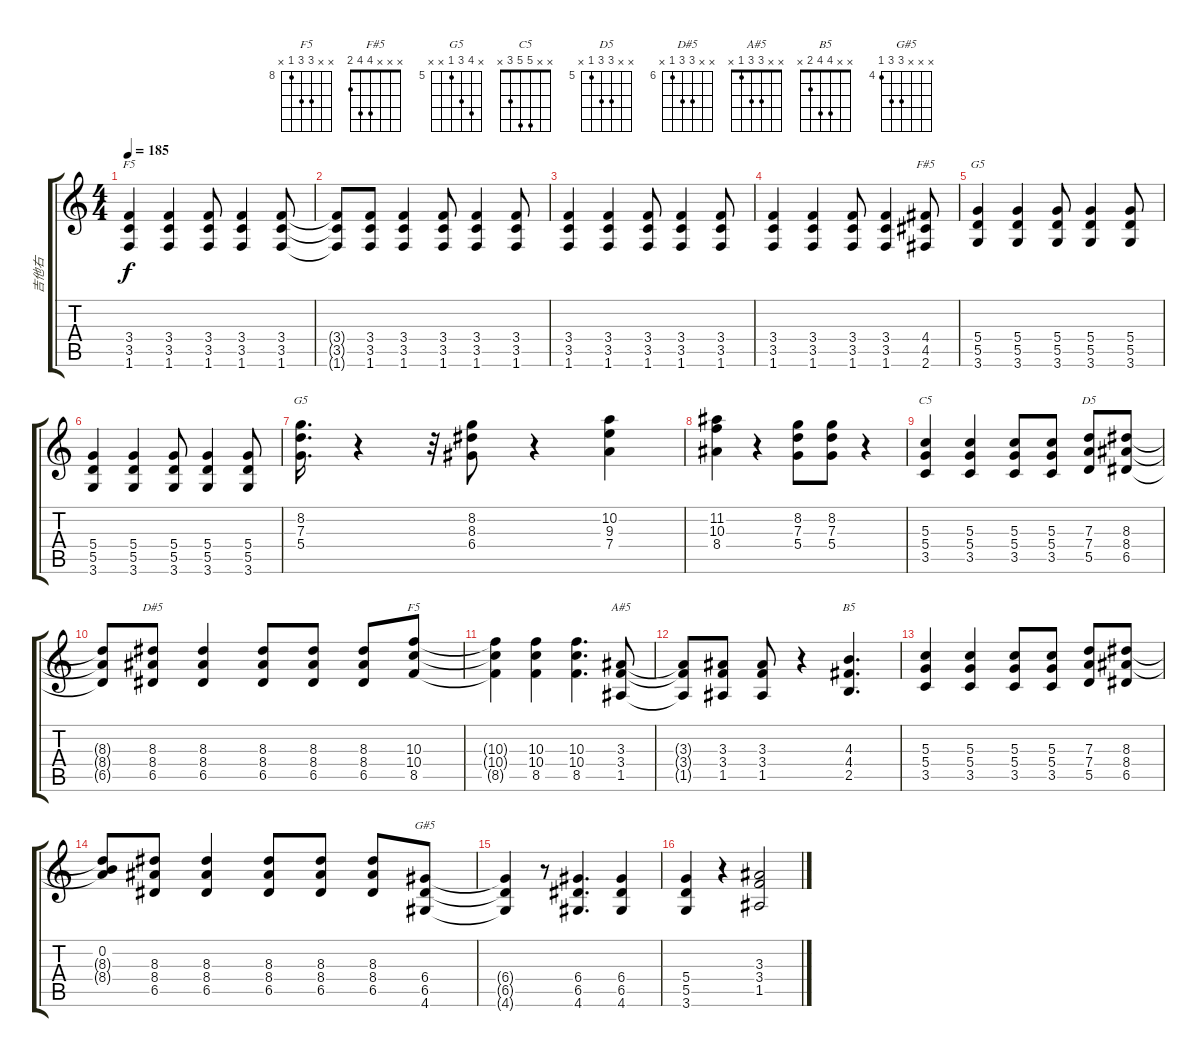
\track ("吉他右" "吉他右") {instrument distortionguitar}
\staff {score tabs}
\tuning (E4 B3 G3 D3 A2 E2) {hide}
\chord ("F5" x x x 3 3 1)
\chord ("F#5" x x x 4 4 2)
\chord ("G5" x x x 5 5 3)
\chord ("G5" x 8 7 5 x x) {firstfret 5}
\chord ("C5" x x 5 5 3 x)
\chord ("D5" x x 7 7 5 x) {firstfret 5}
\chord ("D#5" x x 8 8 6 x) {firstfret 6}
\chord ("F5" x x 10 10 8 x) {firstfret 8}
\chord ("A#5" x x 3 3 1 x)
\chord ("B5" x x 4 4 2 x)
\chord ("G#5" x x x 6 6 4) {firstfret 4}
\ts (4 4)
\tempo 185
\clef g2
\ks c
(3.4 3.5 1.6).4{ch "F5" dy f} (3.4 3.5 1.6).4 (3.4 3.5 1.6).8 (3.4 3.5 1.6).4 (3.4 3.5 1.6).8 |
(3.4{t} 3.5{t} 1.6{t}).8 (3.4 3.5 1.6).8 (3.4 3.5 1.6).4 (3.4 3.5 1.6).8 (3.4 3.5 1.6).4 (3.4 3.5 1.6).8 |
(3.4 3.5 1.6).4 (3.4 3.5 1.6).4 (3.4 3.5 1.6).8 (3.4 3.5 1.6).4 (3.4 3.5 1.6).8 |
(3.4 3.5 1.6).4 (3.4 3.5 1.6).4 (3.4 3.5 1.6).8 (3.4 3.5 1.6).4 (4.4 4.5 2.6).8{ch "F#5"} |
(5.4 5.5 3.6).4{ch "G5"} (5.4 5.5 3.6).4 (5.4 5.5 3.6).8 (5.4 5.5 3.6).4 (5.4 5.5 3.6).8 |
(5.4 5.5 3.6).4 (5.4 5.5 3.6).4 (5.4 5.5 3.6).8 (5.4 5.5 3.6).4 (5.4 5.5 3.6).8 |
(8.2 7.3 5.4).16{d ch "G5"} r.4 r.32 (8.2 8.3 6.4).8 r.4 (10.2 9.3 7.4).4 |
(11.2 10.3 8.4).4 r.4 (8.2 7.3 5.4).8 (8.2 7.3 5.4).8 r.4 |
(5.3 5.4 3.5).4{ch "C5"} (5.3 5.4 3.5).4 (5.3 5.4 3.5).8 (5.3 5.4 3.5).8 (7.3 7.4 5.5).8{ch "D5"} (8.3 8.4 6.5).8 |
(8.3{t} 8.4{t} 6.5{t}).8 (8.3 8.4 6.5).8{ch "D#5"} (8.3 8.4 6.5).4 (8.3 8.4 6.5).8 (8.3 8.4 6.5).8 (8.3 8.4 6.5).8 (10.3 10.4 8.5).8{ch "F5"} |
(10.3{t} 10.4{t} 8.5{t}).4 (10.3 10.4 8.5).4 (10.3 10.4 8.5).4{d} (3.3 3.4 1.5).8{ch "A#5"} |
(3.3{t} 3.4{t} 1.5{t}).8 (3.3 3.4 1.5).8 (3.3 3.4 1.5).8 r.4 (4.3 4.4 2.5).4{d ch "B5"} |
(5.3 5.4 3.5).4 (5.3 5.4 3.5).4 (5.3 5.4 3.5).8 (5.3 5.4 3.5).8 (7.3 7.4 5.5).8 (8.3 8.4 6.5).8 |
(0.2 8.3{t} 8.4{t}).8 (8.3 8.4 6.5).8 (8.3 8.4 6.5).4 (8.3 8.4 6.5).8 (8.3 8.4 6.5).8 (8.3 8.4 6.5).8 (6.4 6.5 4.6).8{ch "G#5"} |
(6.4{t} 6.5{t} 4.6{t}).4 r.8 (6.4 6.5 4.6).4{d} (6.4 6.5 4.6).4 |
(5.4 5.5 3.6).4 r.4 (3.3 3.4 1.5).2
